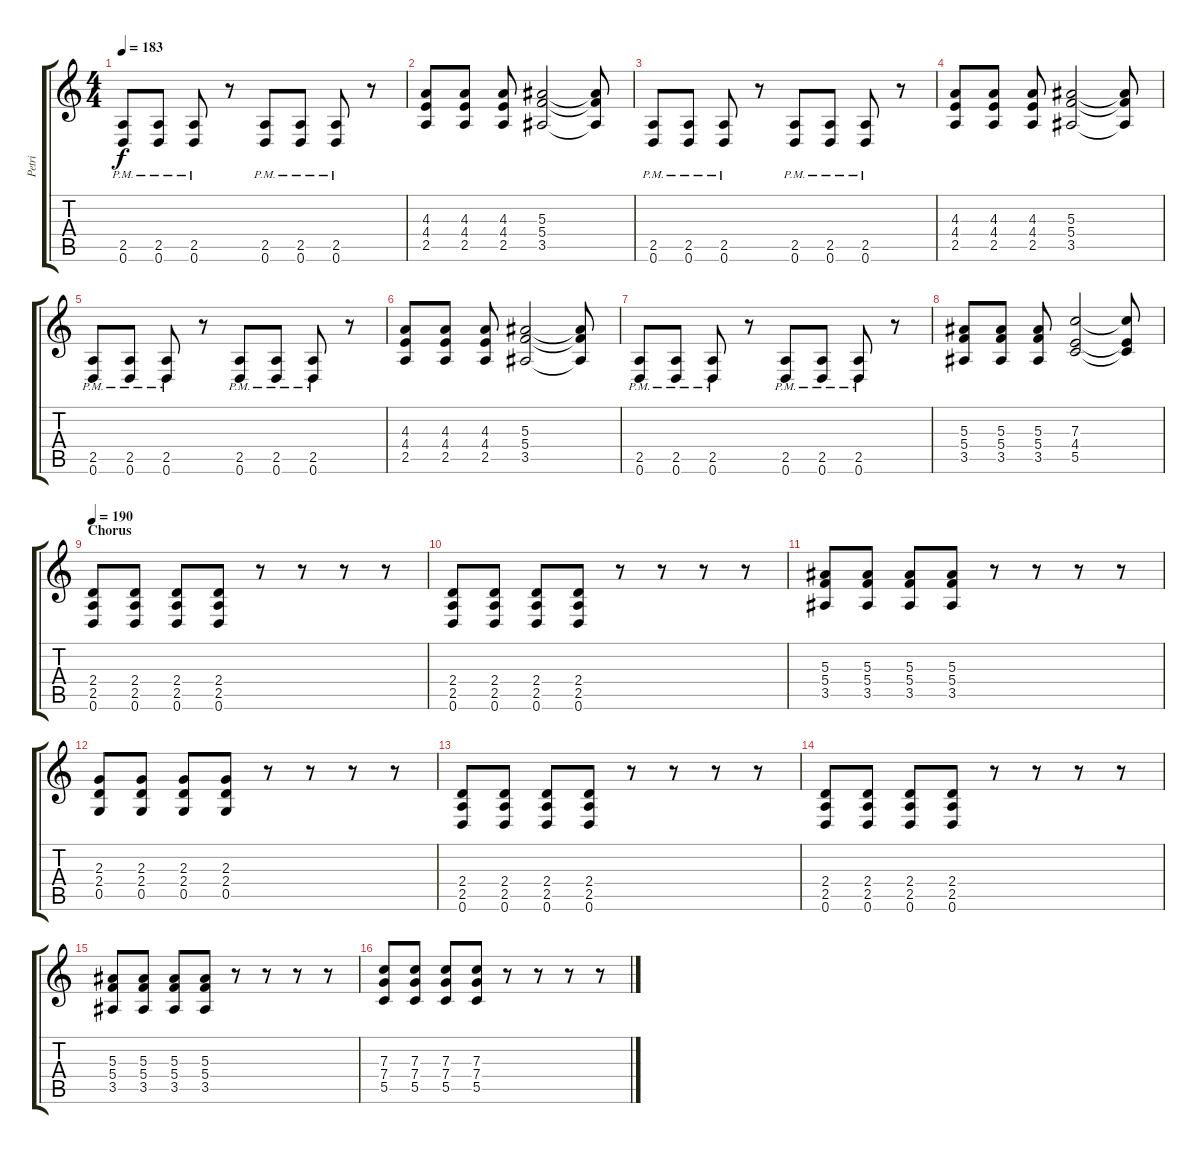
\track ("Petri" "Petri") {instrument distortionguitar}
\staff {score tabs}
\tuning (D4 A3 F3 C3 G2 D2) {hide}
\ts (4 4)
\tempo 183
\clef g2
\ks c
(2.5{pm} 0.6{pm}).8{dy f} (2.5{pm} 0.6{pm}).8 (2.5{pm} 0.6{pm}).8 r.8 (2.5{pm} 0.6{pm}).8 (2.5{pm} 0.6{pm}).8 (2.5{pm} 0.6{pm}).8 r.8 |
(4.3 4.4 2.5).8 (4.3 4.4 2.5).8 (4.3 4.4 2.5).8 (5.3 5.4 3.5).2 (5.3{t} 5.4{t} 3.5{t}).8 |
(2.5{pm} 0.6{pm}).8 (2.5{pm} 0.6{pm}).8 (2.5{pm} 0.6{pm}).8 r.8 (2.5{pm} 0.6{pm}).8 (2.5{pm} 0.6{pm}).8 (2.5{pm} 0.6{pm}).8 r.8 |
(4.3 4.4 2.5).8 (4.3 4.4 2.5).8 (4.3 4.4 2.5).8 (5.3 5.4 3.5).2 (5.3{t} 5.4{t} 3.5{t}).8 |
(2.5{pm} 0.6{pm}).8 (2.5{pm} 0.6{pm}).8 (2.5{pm} 0.6{pm}).8 r.8 (2.5{pm} 0.6{pm}).8 (2.5{pm} 0.6{pm}).8 (2.5{pm} 0.6{pm}).8 r.8 |
(4.3 4.4 2.5).8 (4.3 4.4 2.5).8 (4.3 4.4 2.5).8 (5.3 5.4 3.5).2 (5.3{t} 5.4{t} 3.5{t}).8 |
(2.5{pm} 0.6{pm}).8 (2.5{pm} 0.6{pm}).8 (2.5{pm} 0.6{pm}).8 r.8 (2.5{pm} 0.6{pm}).8 (2.5{pm} 0.6{pm}).8 (2.5{pm} 0.6{pm}).8 r.8 |
(5.3 5.4 3.5).8 (5.3 5.4 3.5).8 (5.3 5.4 3.5).8 (7.3 4.4 5.5).2 (7.3{t} 4.4{t} 5.5{t}).8 |
\section ("" "Chorus")
\tempo 190
(2.4 2.5 0.6).8 (2.4 2.5 0.6).8 (2.4 2.5 0.6).8 (2.4 2.5 0.6).8 r.8 r.8 r.8 r.8 |
(2.4 2.5 0.6).8 (2.4 2.5 0.6).8 (2.4 2.5 0.6).8 (2.4 2.5 0.6).8 r.8 r.8 r.8 r.8 |
(5.3 5.4 3.5).8 (5.3 5.4 3.5).8 (5.3 5.4 3.5).8 (5.3 5.4 3.5).8 r.8 r.8 r.8 r.8 |
(2.3 2.4 0.5).8 (2.3 2.4 0.5).8 (2.3 2.4 0.5).8 (2.3 2.4 0.5).8 r.8 r.8 r.8 r.8 |
(2.4 2.5 0.6).8 (2.4 2.5 0.6).8 (2.4 2.5 0.6).8 (2.4 2.5 0.6).8 r.8 r.8 r.8 r.8 |
(2.4 2.5 0.6).8 (2.4 2.5 0.6).8 (2.4 2.5 0.6).8 (2.4 2.5 0.6).8 r.8 r.8 r.8 r.8 |
(5.3 5.4 3.5).8 (5.3 5.4 3.5).8 (5.3 5.4 3.5).8 (5.3 5.4 3.5).8 r.8 r.8 r.8 r.8 |
(7.3 7.4 5.5).8 (7.3 7.4 5.5).8 (7.3 7.4 5.5).8 (7.3 7.4 5.5).8 r.8 r.8 r.8 r.8
